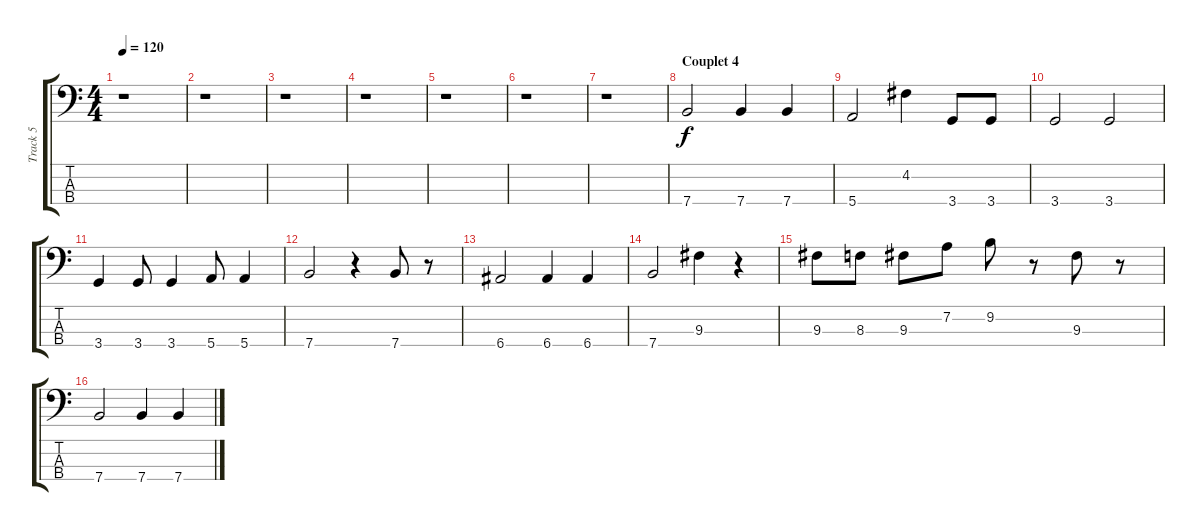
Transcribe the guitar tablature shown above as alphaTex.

\track ("Track 5" "Track 5") {instrument electricbassfinger}
\staff {score tabs}
\tuning (G2 D2 A1 E1) {hide}
\ts (4 4)
\tempo 120
\clef f4
\ks c
r.1{dy f} |
r.1 |
r.1 |
r.1 |
r.1 |
r.1 |
r.1 |
\section ("" "Couplet 4")
7.4.2 7.4.4 7.4.4 |
5.4.2 4.2.4 3.4.8 3.4.8 |
3.4.2 3.4.2 |
3.4.4 3.4.8 3.4.4 5.4.8 5.4.4 |
7.4.2 r.4 7.4.8 r.8 |
6.4.2 6.4.4 6.4.4 |
7.4.2 9.3.4 r.4 |
9.3.8 8.3.8 9.3.8 7.2.8 9.2.8 r.8 9.3.8 r.8 |
7.4.2 7.4.4 7.4.4
